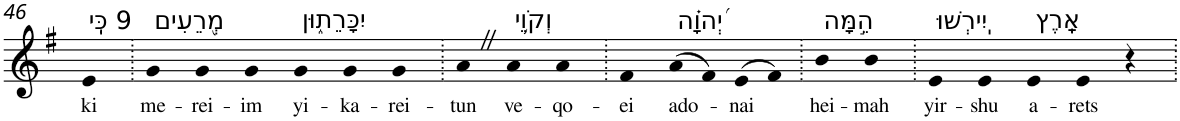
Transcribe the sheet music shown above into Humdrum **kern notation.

**kern	**text
*part1	*part1
*staff1	*staff1
*I"Piano	*
*I'Pno	*
!!LO:PB:g=z
*clefG2	*
*k[f#]	*
*G:	*
=46	=46
!LO:TX:a:t=9 כִּֽי	!
!	!LO:LY:b
4e	ki
=47.	=47.
!LO:TX:a:t=מְ֭רֵעִים	!
!	!LO:LY:b
4g	me-
!	!LO:LY:b
4g	-rei-
!	!LO:LY:b
4g	-im
!LO:TX:a:t=יִכָּרֵת֑וּן	!
!	!LO:LY:b
4g	yi-
!	!LO:LY:b
4g	-ka-
!	!LO:LY:b
4g	-rei-
=48.	=48.
!	!LO:LY:b
4aZ	-tun
!LO:TX:a:t=וְקֹוֵ֥י	!
!	!LO:LY:b
4a	ve-
!	!LO:LY:b
4a	-qo-
=49.	=49.
!	!LO:LY:b
4f#	-ei
!LO:TX:a:t=יְ֝הוָ֗ה	!
!	!LO:LY:b
(>8a	ado-
8f#)	.
!	!LO:LY:b
(>8e	-nai
8f#)	.
=50.	=50.
!LO:TX:a:t=הֵ֣מָּה	!
!	!LO:LY:b
4b	hei-
!	!LO:LY:b
4b	-mah
=51.	=51.
!LO:TX:a:t=יִֽירְשׁוּ	!
!	!LO:LY:b
4e	yir-
!	!LO:LY:b
4e	-shu
!LO:TX:a:t=אָֽרֶץ	!
!	!LO:LY:b
4e	a-
!	!LO:LY:b
4e	-rets
4r	.
=.	=.
*-	*-
